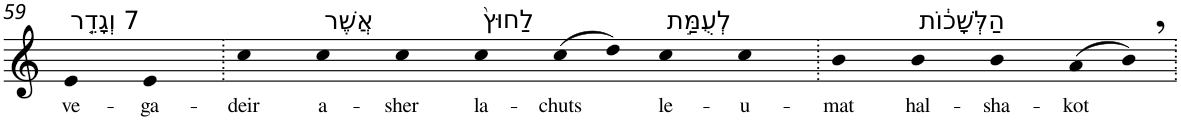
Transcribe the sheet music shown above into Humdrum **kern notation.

**kern	**text
*part1	*part1
*staff1	*staff1
*I"Piano	*
*I'Pno	*
!!LO:PB:g=z
*clefG2	*
*k[]	*
=59	=59
!LO:TX:a:t=7 וְגָדֵ֤ר	!
!	!LO:LY:b
4e	ve-
!	!LO:LY:b
4e	-ga-
=60.	=60.
!	!LO:LY:b
4cc	-deir
!LO:TX:a:t=אֲשֶׁר	!
!	!LO:LY:b
4cc	a-
!	!LO:LY:b
4cc	-sher
!LO:TX:a:t=לַחוּץ֙	!
!	!LO:LY:b
4cc	la-
!	!LO:LY:b
(>8cc	-chuts
8dd)	.
!LO:TX:a:t=לְעֻמַּ֣ת	!
!	!LO:LY:b
4cc	le-
!	!LO:LY:b
4cc	-u-
=61.	=61.
!	!LO:LY:b
4b	-mat
!LO:TX:a:t=הַלְּשָׁכ֔וֹת	!
!	!LO:LY:b
4b	hal-
!	!LO:LY:b
4b	-sha-
!	!LO:LY:b
(>8a	-kot
8b,)	.
=.	=.
*-	*-
